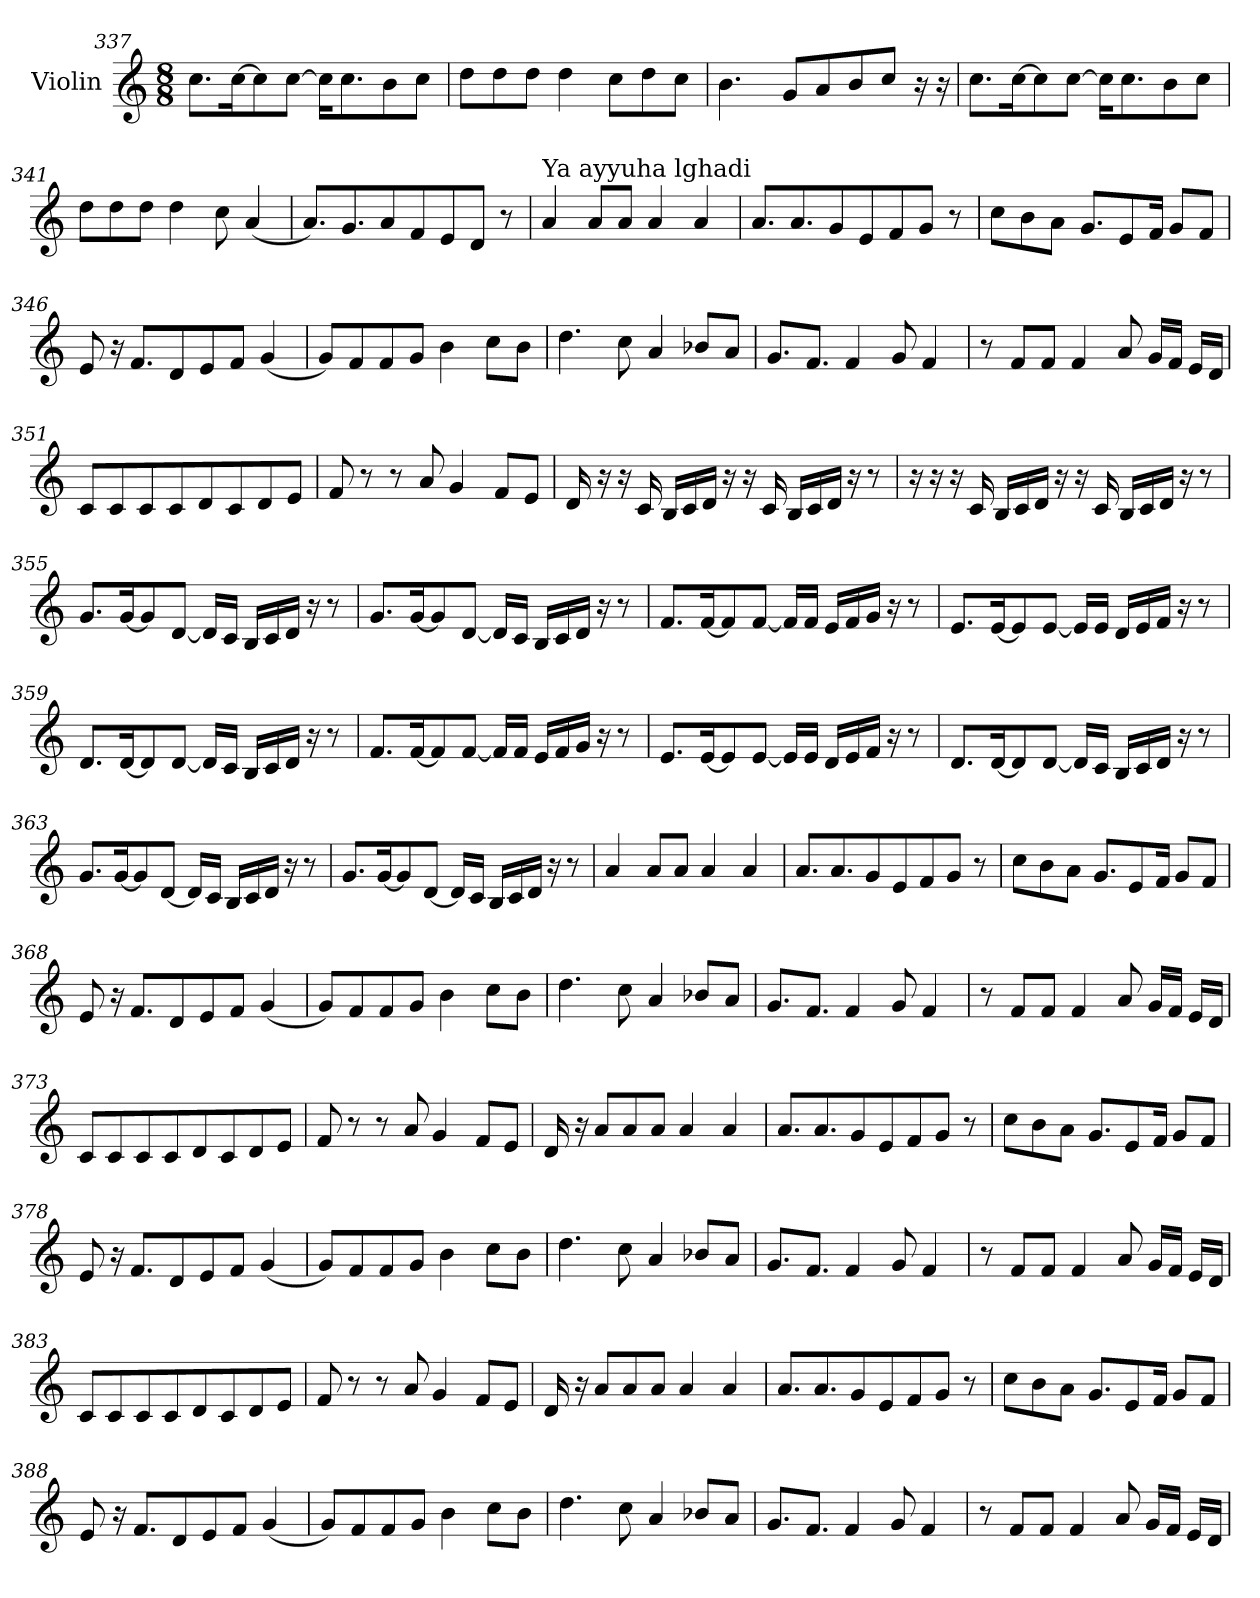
**kern
*part1
*staff1
*I"Violin
*clefG2
*k[]
*C:
*M8/8
=337
8.cc\L
[16cc\K
8cc\]
[8cc\J
16cc\KL]
8.cc\
8b\
8cc\J
=338
8dd\L
8dd\
8dd\J
4dd\
8cc\L
8dd\
8cc\J
!!LO:PB:g=z
=339
4.b\
8g/L
8a/
8b/
8cc/J
16r
16r
!!LO:PB:g=z
=340
8.cc\L
[16cc\K
8cc\]
[8cc\J
16cc\KL]
8.cc\
8b\
8cc\J
=341
8dd\L
8dd\
8dd\J
4dd\
8cc\
(4a/
=342
8.a/L)
8.g/
8a/
8f/
8e/
8d/J
8r
!!LO:PB:g=z
=343
*MM100
!LO:TX:a:t=Ya ayyuha lghadi
4a/
8a/L
8a/J
4a/
4a/
!!LO:PB:g=z
=344
8.a/L
8.a/
8g/
8e/
8f/
8g/J
8r
=345
8cc\L
8b\
8a\J
8.g/L
8e/
16f/Jk
8g/L
8f/J
=346
8e/
16r
8.f/L
8d/
8e/
8f/J
(4g/
!!LO:PB:g=z
=347
8g/L)
8f/
8f/
8g/J
4b\
8cc\L
8b\J
!!LO:PB:g=z
=348
4.dd\
8cc\
4a/
8b-X/L
8a/J
=349
8.g/L
8.f/J
4f/
8g/
4f/
=350
8r
8f/L
8f/J
4f/
8a/
16g/LL
16f/JJ
16e/LL
16d/JJ
!!LO:PB:g=z
=351
8c/L
8c/
8c/
8c/
8d/
8c/
8d/
8e/J
!!LO:PB:g=z
=352
8f/
8r
8r
8a/
4g/
8f/L
8e/J
=353
16d/
16r
16r
16c/
16B/LL
16c/
16d/JJ
16r
16r
16c/
16B/LL
16c/
16d/JJ
16r
8r
!!LO:PB:g=z
=354
16r
16r
16r
16c/
16B/LL
16c/
16d/JJ
16r
16r
16c/
16B/LL
16c/
16d/JJ
16r
8r
!!LO:PB:g=z
=355
8.g/L
[16g/K
8g/]
[8d/J
16d/LL]
16c/JJ
16B/LL
16c/
16d/JJ
16r
8r
=356
8.g/L
[16g/K
8g/]
[8d/J
16d/LL]
16c/JJ
16B/LL
16c/
16d/JJ
16r
8r
!!LO:PB:g=z
=357
8.f/L
[16f/K
8f/]
[8f/J
16f/LL]
16f/JJ
16e/LL
16f/
16g/JJ
16r
8r
!!LO:PB:g=z
=358
8.e/L
[16e/K
8e/]
[8e/J
16e/LL]
16e/JJ
16d/LL
16e/
16f/JJ
16r
8r
=359
8.d/L
[16d/K
8d/]
[8d/J
16d/LL]
16c/JJ
16B/LL
16c/
16d/JJ
16r
8r
!!LO:PB:g=z
=360
8.f/L
[16f/K
8f/]
[8f/J
16f/LL]
16f/JJ
16e/LL
16f/
16g/JJ
16r
8r
!!LO:PB:g=z
=361
8.e/L
[16e/K
8e/]
[8e/J
16e/LL]
16e/JJ
16d/LL
16e/
16f/JJ
16r
8r
=362
8.d/L
[16d/K
8d/]
[8d/J
16d/LL]
16c/JJ
16B/LL
16c/
16d/JJ
16r
8r
!!LO:PB:g=z
=363
8.g/L
[16g/K
8g/]
[8d/J
16d/LL]
16c/JJ
16B/LL
16c/
16d/JJ
16r
8r
=364
8.g/L
[16g/K
8g/]
[8d/J
16d/LL]
16c/JJ
16B/LL
16c/
16d/JJ
16r
8r
=365
4a/
8a/L
8a/J
4a/
4a/
=366
8.a/L
8.a/
8g/
8e/
8f/
8g/J
8r
!!LO:PB:g=z
=367
8cc\L
8b\
8a\J
8.g/L
8e/
16f/Jk
8g/L
8f/J
!!LO:PB:g=z
=368
8e/
16r
8.f/L
8d/
8e/
8f/J
(4g/
=369
8g/L)
8f/
8f/
8g/J
4b\
8cc\L
8b\J
=370
4.dd\
8cc\
4a/
8b-X/L
8a/J
!!LO:PB:g=z
=371
8.g/L
8.f/J
4f/
8g/
4f/
!!LO:PB:g=z
=372
8r
8f/L
8f/J
4f/
8a/
16g/LL
16f/JJ
16e/LL
16d/JJ
=373
8c/L
8c/
8c/
8c/
8d/
8c/
8d/
8e/J
=374
8f/
8r
8r
8a/
4g/
8f/L
8e/J
!!LO:PB:g=z
=375
16d/
16r
8a/L
8a/
8a/J
4a/
4a/
!!LO:PB:g=z
=376
8.a/L
8.a/
8g/
8e/
8f/
8g/J
8r
=377
8cc\L
8b\
8a\J
8.g/L
8e/
16f/Jk
8g/L
8f/J
=378
8e/
16r
8.f/L
8d/
8e/
8f/J
(4g/
!!LO:PB:g=z
=379
8g/L)
8f/
8f/
8g/J
4b\
8cc\L
8b\J
!!LO:PB:g=z
=380
4.dd\
8cc\
4a/
8b-X/L
8a/J
=381
8.g/L
8.f/J
4f/
8g/
4f/
=382
8r
8f/L
8f/J
4f/
8a/
16g/LL
16f/JJ
16e/LL
16d/JJ
!!LO:PB:g=z
=383
8c/L
8c/
8c/
8c/
8d/
8c/
8d/
8e/J
!!LO:PB:g=z
=384
8f/
8r
8r
8a/
4g/
8f/L
8e/J
=385
16d/
16r
8a/L
8a/
8a/J
4a/
4a/
=386
8.a/L
8.a/
8g/
8e/
8f/
8g/J
8r
!!LO:PB:g=z
=387
8cc\L
8b\
8a\J
8.g/L
8e/
16f/Jk
8g/L
8f/J
!!LO:PB:g=z
=388
8e/
16r
8.f/L
8d/
8e/
8f/J
(4g/
=389
8g/L)
8f/
8f/
8g/J
4b\
8cc\L
8b\J
=390
4.dd\
8cc\
4a/
8b-X/L
8a/J
!!LO:PB:g=z
=391
8.g/L
8.f/J
4f/
8g/
4f/
!!LO:PB:g=z
=392
8r
8f/L
8f/J
4f/
8a/
16g/LL
16f/JJ
16e/LL
16d/JJ
=
*-
